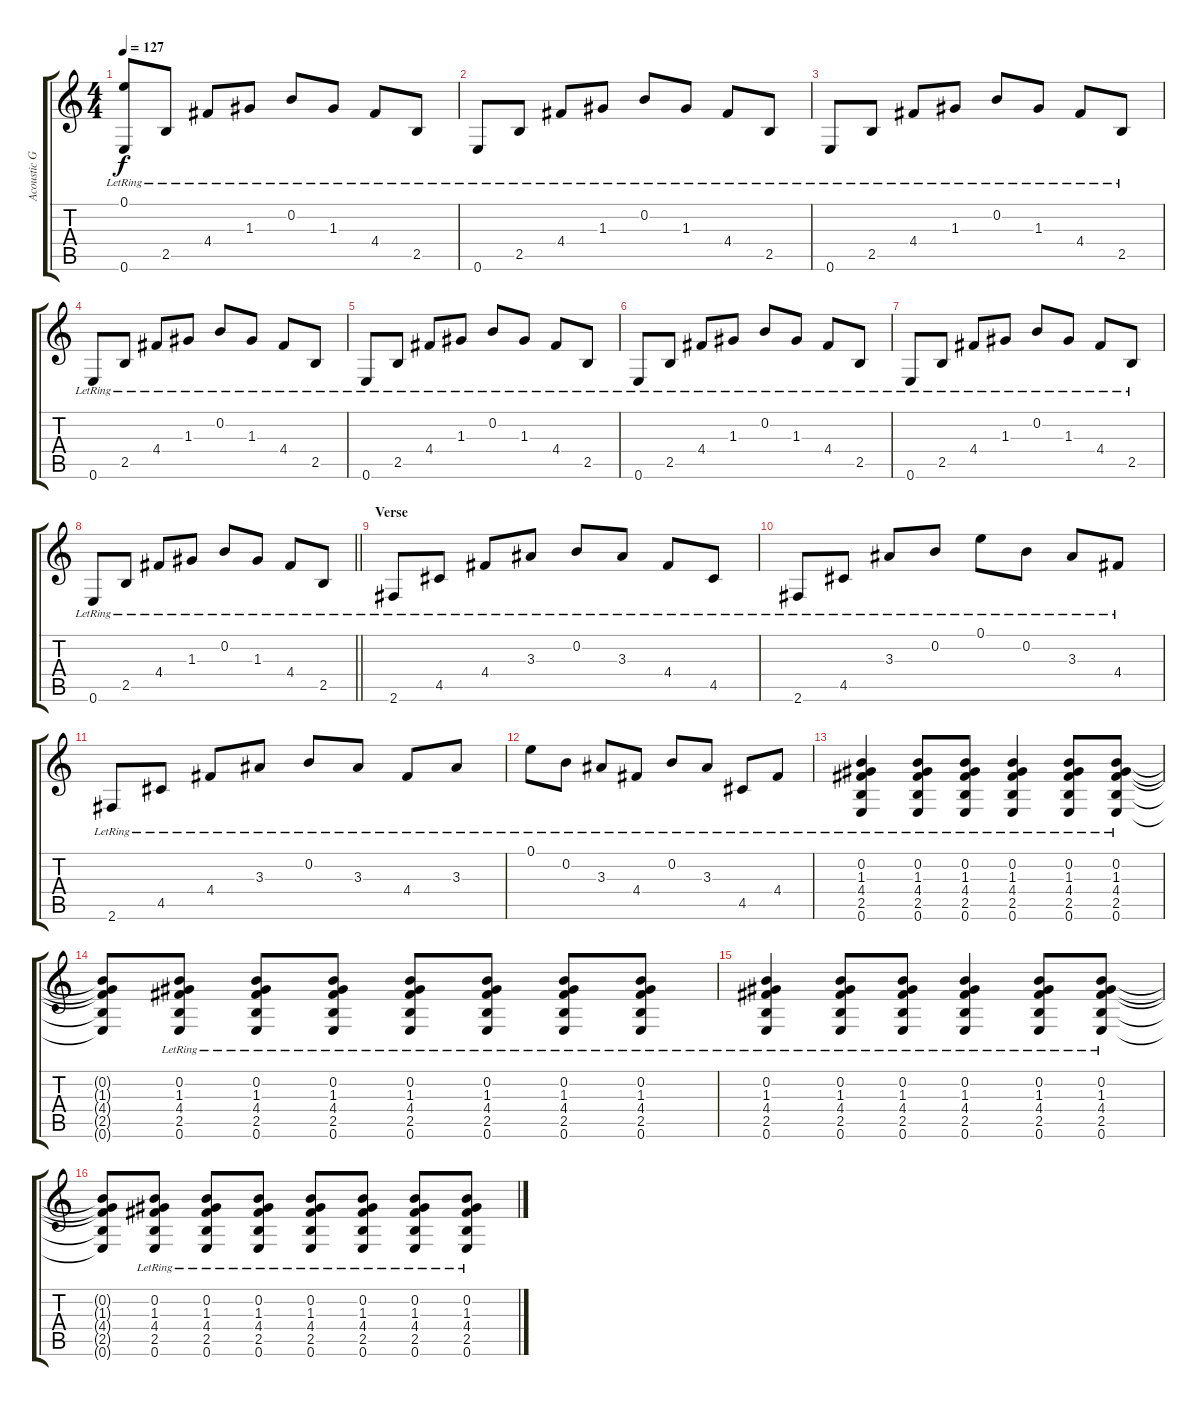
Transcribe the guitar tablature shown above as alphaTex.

\track ("Acoustic Guitar 1" "Acoustic G") {instrument acousticguitarnylon}
\staff {score tabs}
\tuning (E4 B3 G3 D3 A2 E2) {hide}
\ts (4 4)
\tempo 127
\clef g2
\ks c
(0.1{lr} 0.6{lr}).8{dy f} 2.5{lr}.8 4.4{lr}.8 1.3{lr}.8 0.2{lr}.8 1.3{lr}.8 4.4{lr}.8 2.5{lr}.8 |
0.6{lr}.8 2.5{lr}.8 4.4{lr}.8 1.3{lr}.8 0.2{lr}.8 1.3{lr}.8 4.4{lr}.8 2.5{lr}.8 |
0.6{lr}.8 2.5{lr}.8 4.4{lr}.8 1.3{lr}.8 0.2{lr}.8 1.3{lr}.8 4.4{lr}.8 2.5{lr}.8 |
0.6{lr}.8 2.5{lr}.8 4.4{lr}.8 1.3{lr}.8 0.2{lr}.8 1.3{lr}.8 4.4{lr}.8 2.5{lr}.8 |
0.6{lr}.8 2.5{lr}.8 4.4{lr}.8 1.3{lr}.8 0.2{lr}.8 1.3{lr}.8 4.4{lr}.8 2.5{lr}.8 |
0.6{lr}.8 2.5{lr}.8 4.4{lr}.8 1.3{lr}.8 0.2{lr}.8 1.3{lr}.8 4.4{lr}.8 2.5{lr}.8 |
0.6{lr}.8 2.5{lr}.8 4.4{lr}.8 1.3{lr}.8 0.2{lr}.8 1.3{lr}.8 4.4{lr}.8 2.5{lr}.8 |
\barLineRight lightlight
0.6{lr}.8 2.5{lr}.8 4.4{lr}.8 1.3{lr}.8 0.2{lr}.8 1.3{lr}.8 4.4{lr}.8 2.5{lr}.8 |
\section ("" "Verse")
2.6{lr}.8 4.5{lr}.8 4.4{lr}.8 3.3{lr}.8 0.2{lr}.8 3.3{lr}.8 4.4{lr}.8 4.5{lr}.8 |
2.6{lr}.8 4.5{lr}.8 3.3{lr}.8 0.2{lr}.8 0.1{lr}.8 0.2{lr}.8 3.3{lr}.8 4.4{lr}.8 |
2.6{lr}.8 4.5{lr}.8 4.4{lr}.8 3.3{lr}.8 0.2{lr}.8 3.3{lr}.8 4.4{lr}.8 3.3{lr}.8 |
0.1{lr}.8 0.2{lr}.8 3.3{lr}.8 4.4{lr}.8 0.2{lr}.8 3.3{lr}.8 4.5{lr}.8 4.4{lr}.8 |
(0.2{lr} 1.3{lr} 4.4{lr} 2.5{lr} 0.6{lr}).4 (0.2{lr} 1.3{lr} 4.4{lr} 2.5{lr} 0.6{lr}).8 (0.2{lr} 1.3{lr} 4.4{lr} 2.5{lr} 0.6{lr}).8 (0.2{lr} 1.3{lr} 4.4{lr} 2.5{lr} 0.6{lr}).4 (0.2{lr} 1.3{lr} 4.4{lr} 2.5{lr} 0.6{lr}).8 (0.2{lr} 1.3{lr} 4.4{lr} 2.5{lr} 0.6{lr}).8 |
(0.2{t} 1.3{t} 4.4{t} 2.5{t} 0.6{t}).8 (0.2{lr} 1.3{lr} 4.4{lr} 2.5{lr} 0.6{lr}).8 (0.2{lr} 1.3{lr} 4.4{lr} 2.5{lr} 0.6{lr}).8 (0.2{lr} 1.3{lr} 4.4{lr} 2.5{lr} 0.6{lr}).8 (0.2{lr} 1.3{lr} 4.4{lr} 2.5{lr} 0.6{lr}).8 (0.2{lr} 1.3{lr} 4.4{lr} 2.5{lr} 0.6{lr}).8 (0.2{lr} 1.3{lr} 4.4{lr} 2.5{lr} 0.6{lr}).8 (0.2{lr} 1.3{lr} 4.4{lr} 2.5{lr} 0.6{lr}).8 |
(0.2{lr} 1.3{lr} 4.4{lr} 2.5{lr} 0.6{lr}).4 (0.2{lr} 1.3{lr} 4.4{lr} 2.5{lr} 0.6{lr}).8 (0.2{lr} 1.3{lr} 4.4{lr} 2.5{lr} 0.6{lr}).8 (0.2{lr} 1.3{lr} 4.4{lr} 2.5{lr} 0.6{lr}).4 (0.2{lr} 1.3{lr} 4.4{lr} 2.5{lr} 0.6{lr}).8 (0.2{lr} 1.3{lr} 4.4{lr} 2.5{lr} 0.6{lr}).8 |
(0.2{t} 1.3{t} 4.4{t} 2.5{t} 0.6{t}).8 (0.2{lr} 1.3{lr} 4.4{lr} 2.5{lr} 0.6{lr}).8 (0.2{lr} 1.3{lr} 4.4{lr} 2.5{lr} 0.6{lr}).8 (0.2{lr} 1.3{lr} 4.4{lr} 2.5{lr} 0.6{lr}).8 (0.2{lr} 1.3{lr} 4.4{lr} 2.5{lr} 0.6{lr}).8 (0.2{lr} 1.3{lr} 4.4{lr} 2.5{lr} 0.6{lr}).8 (0.2{lr} 1.3{lr} 4.4{lr} 2.5{lr} 0.6{lr}).8 (0.2{lr} 1.3{lr} 4.4{lr} 2.5{lr} 0.6{lr}).8
